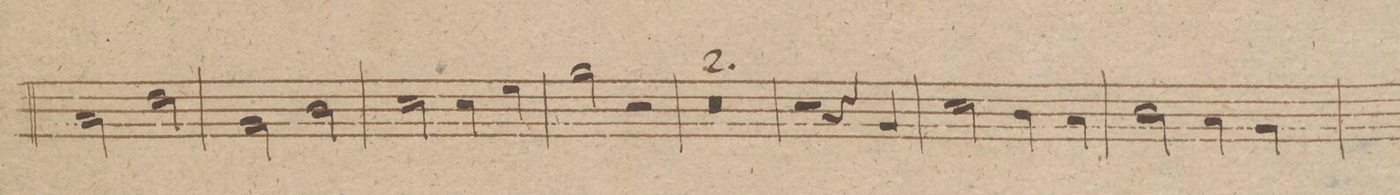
**kern	**dynam
*I"Trombone Baſso.	*
*clefF4	*
*k[f#c#g#d#]	*
*met(c)	*
*M4/4	*
2C#\	.
2F#\	.
=270	=270
2BB\	.
2D#\	.
=271	=271
2E\	.
4E\	.
4G#\	.
=272	=272
2B\	.
2r	.
=273	=273
0r	.
=274	=274
=275	=275
2r	.
4r	.
4BB/	.
=276	=276
2E\	.
4D#\	.
4C#\	.
=277	=277
2D#\	.
4C#/	.
4BB/	.
=278	=278
*-	*-
